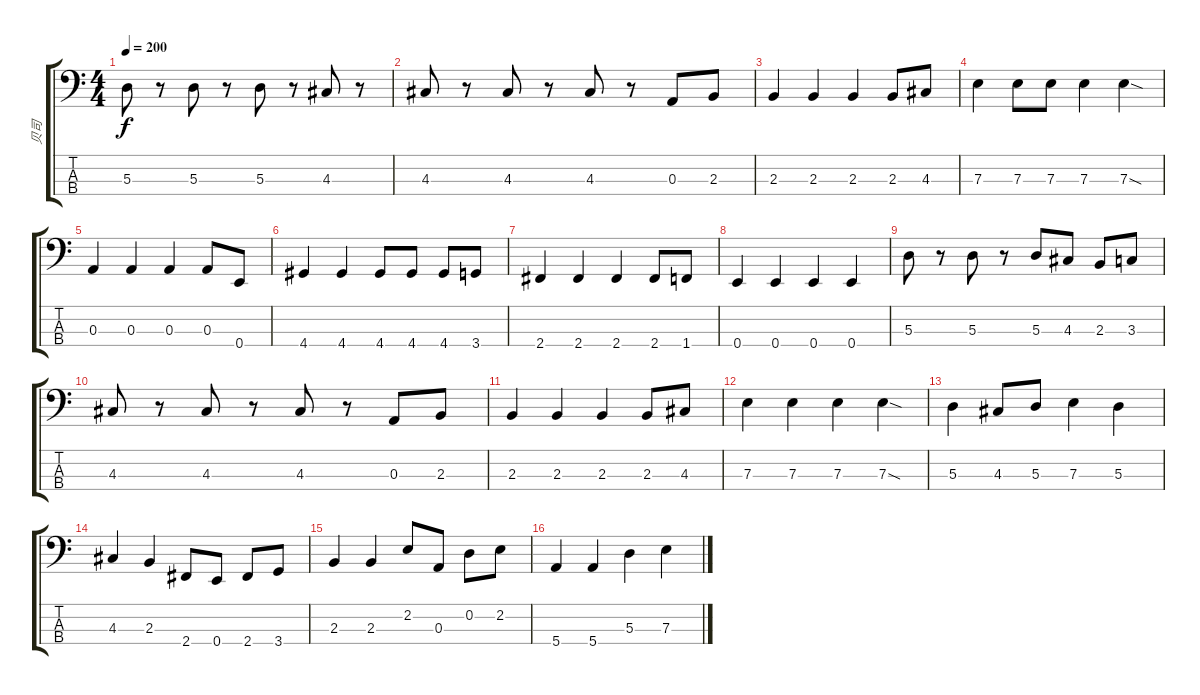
\track ("贝司" "贝司") {instrument electricbassfinger}
\staff {score tabs}
\tuning (G2 D2 A1 E1) {hide}
\ts (4 4)
\tempo 200
\clef f4
\ks c
5.3.8{dy f} r.8 5.3.8 r.8 5.3.8 r.8 4.3.8 r.8 |
4.3.8 r.8 4.3.8 r.8 4.3.8 r.8 0.3.8 2.3.8 |
2.3.4 2.3.4 2.3.4 2.3.8 4.3.8 |
7.3.4 7.3.8 7.3.8 7.3.4 7.3{sod}.4 |
0.3.4 0.3.4 0.3.4 0.3.8 0.4.8 |
4.4.4 4.4.4 4.4.8 4.4.8 4.4.8 3.4.8 |
2.4.4 2.4.4 2.4.4 2.4.8 1.4.8 |
0.4.4 0.4.4 0.4.4 0.4.4 |
5.3.8 r.8 5.3.8 r.8 5.3.8 4.3.8 2.3.8 3.3.8 |
4.3.8 r.8 4.3.8 r.8 4.3.8 r.8 0.3.8 2.3.8 |
2.3.4 2.3.4 2.3.4 2.3.8 4.3.8 |
7.3.4 7.3.4 7.3.4 7.3{sod}.4 |
5.3.4 4.3.8 5.3.8 7.3.4 5.3.4 |
4.3.4 2.3.4 2.4.8 0.4.8 2.4.8 3.4.8 |
2.3.4 2.3.4 2.2.8 0.3.8 0.2.8 2.2.8 |
5.4.4 5.4.4 5.3.4 7.3.4
